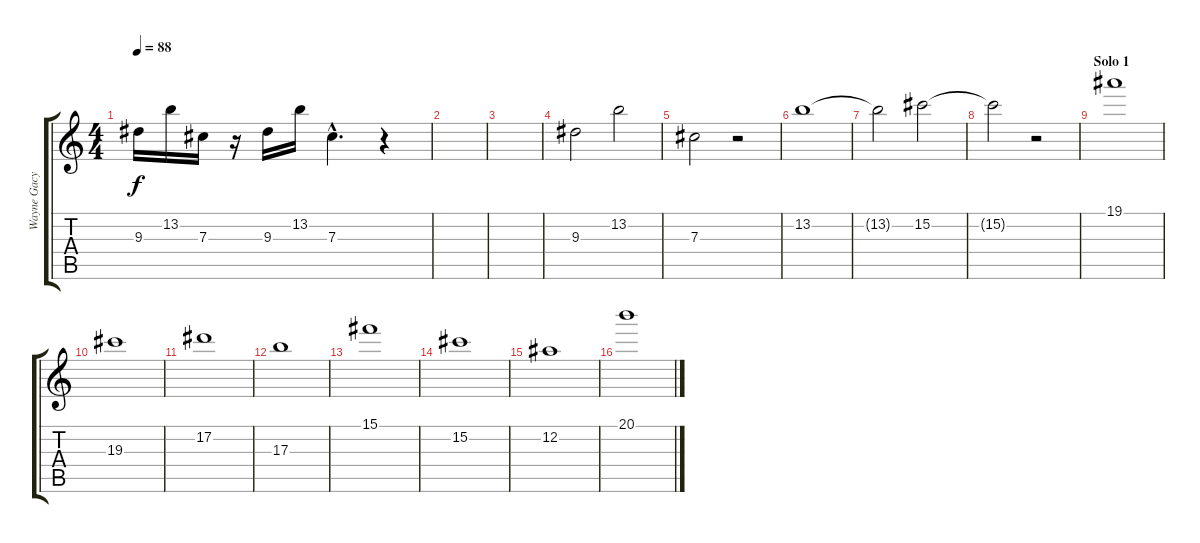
\track ("Wayne Gacy (Keyboard)" "Wayne Gacy") {instrument contrabass}
\staff {score tabs}
\tuning (Eb4 Bb3 Gb3 Db3 Ab2 Eb2) {hide}
\ts (4 4)
\tempo 88
\clef g2
\ks c
9.3.16{dy f} 13.2.16 7.3.16 r.16 9.3.16 13.2.16 7.3{hac}.4{d} r.4 |
|
|
9.3.2 13.2.2 |
7.3.2 r.2 |
13.2.1 |
13.2{t}.2 15.2.2 |
15.2{t}.2 r.2 |
\section ("" "Solo 1")
19.1.1 |
19.3.1 |
17.2.1 |
17.3.1 |
15.1.1 |
15.2.1 |
12.2.1 |
20.1.1
